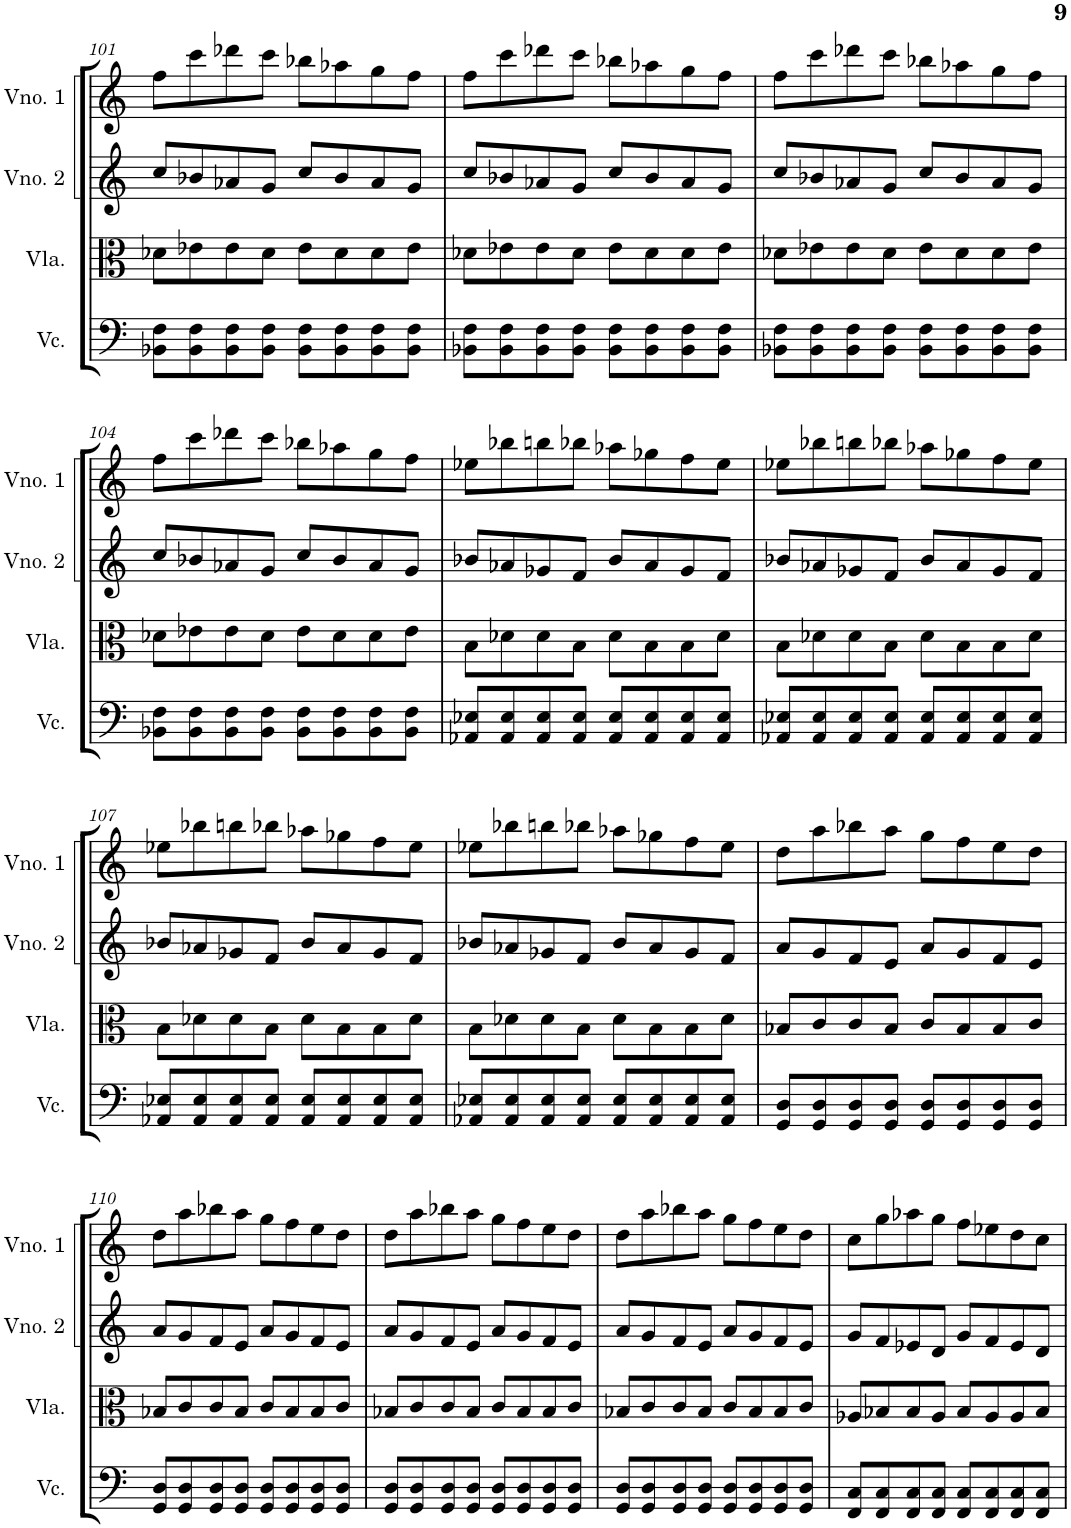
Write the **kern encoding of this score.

**kern	**kern	**kern	**kern
*part4	*part3	*part2	*part1
*staff4	*staff3	*staff2	*staff1
*I"Violoncelo	*I"Viola	*I"Violino 2	*I"Violino 1
*I'Vc.	*I'Vla.	*I'Vno. 2	*I'Vno. 1
!!LO:PB:g=z
*clefF4	*clefC3	*clefG2	*clefG2
*k[]	*k[]	*k[]	*k[]
*M4/4	*M4/4	*M4/4	*M4/4
=101	=101	=101	=101
8BB-X\ 8F\L	8d-X\L	8cc/L	8ff\L
8BB-\ 8F\	8e-X\	8b-X/	8ccc\
8BB-\ 8F\	8e-\	8a-X/	8ddd-X\
8BB-\ 8F\J	8d-\J	8g/J	8ccc\J
8BB-\ 8F\L	8e-\L	8cc/L	8bb-X\L
8BB-\ 8F\	8d-\	8b-/	8aa-X\
8BB-\ 8F\	8d-\	8a-/	8gg\
8BB-\ 8F\J	8e-\J	8g/J	8ff\J
=102	=102	=102	=102
8BB-X\ 8F\L	8d-X\L	8cc/L	8ff\L
8BB-\ 8F\	8e-X\	8b-X/	8ccc\
8BB-\ 8F\	8e-\	8a-X/	8ddd-X\
8BB-\ 8F\J	8d-\J	8g/J	8ccc\J
8BB-\ 8F\L	8e-\L	8cc/L	8bb-X\L
8BB-\ 8F\	8d-\	8b-/	8aa-X\
8BB-\ 8F\	8d-\	8a-/	8gg\
8BB-\ 8F\J	8e-\J	8g/J	8ff\J
=103	=103	=103	=103
8BB-X\ 8F\L	8d-X\L	8cc/L	8ff\L
8BB-\ 8F\	8e-X\	8b-X/	8ccc\
8BB-\ 8F\	8e-\	8a-X/	8ddd-X\
8BB-\ 8F\J	8d-\J	8g/J	8ccc\J
8BB-\ 8F\L	8e-\L	8cc/L	8bb-X\L
8BB-\ 8F\	8d-\	8b-/	8aa-X\
8BB-\ 8F\	8d-\	8a-/	8gg\
8BB-\ 8F\J	8e-\J	8g/J	8ff\J
!!LO:LB:g=z
=104	=104	=104	=104
8BB-X\ 8F\L	8d-X\L	8cc/L	8ff\L
8BB-\ 8F\	8e-X\	8b-X/	8ccc\
8BB-\ 8F\	8e-\	8a-X/	8ddd-X\
8BB-\ 8F\J	8d-\J	8g/J	8ccc\J
8BB-\ 8F\L	8e-\L	8cc/L	8bb-X\L
8BB-\ 8F\	8d-\	8b-/	8aa-X\
8BB-\ 8F\	8d-\	8a-/	8gg\
8BB-\ 8F\J	8e-\J	8g/J	8ff\J
=105	=105	=105	=105
8AA-X/ 8E-X/L	8B\L	8b-X/L	8ee-X\L
8AA-/ 8E-/	8d-X\	8a-X/	8bb-X\
8AA-/ 8E-/	8d-\	8g-X/	8bbn\
8AA-/ 8E-/J	8B\J	8f/J	8bb-X\J
8AA-/ 8E-/L	8d-\L	8b-/L	8aa-X\L
8AA-/ 8E-/	8B\	8a-/	8gg-X\
8AA-/ 8E-/	8B\	8g-/	8ff\
8AA-/ 8E-/J	8d-\J	8f/J	8ee-\J
=106	=106	=106	=106
8AA-X/ 8E-X/L	8B\L	8b-X/L	8ee-X\L
8AA-/ 8E-/	8d-X\	8a-X/	8bb-X\
8AA-/ 8E-/	8d-\	8g-X/	8bbn\
8AA-/ 8E-/J	8B\J	8f/J	8bb-X\J
8AA-/ 8E-/L	8d-\L	8b-/L	8aa-X\L
8AA-/ 8E-/	8B\	8a-/	8gg-X\
8AA-/ 8E-/	8B\	8g-/	8ff\
8AA-/ 8E-/J	8d-\J	8f/J	8ee-\J
!!LO:LB:g=z
=107	=107	=107	=107
8AA-X/ 8E-X/L	8B\L	8b-X/L	8ee-X\L
8AA-/ 8E-/	8d-X\	8a-X/	8bb-X\
8AA-/ 8E-/	8d-\	8g-X/	8bbn\
8AA-/ 8E-/J	8B\J	8f/J	8bb-X\J
8AA-/ 8E-/L	8d-\L	8b-/L	8aa-X\L
8AA-/ 8E-/	8B\	8a-/	8gg-X\
8AA-/ 8E-/	8B\	8g-/	8ff\
8AA-/ 8E-/J	8d-\J	8f/J	8ee-\J
=108	=108	=108	=108
8AA-X/ 8E-X/L	8B\L	8b-X/L	8ee-X\L
8AA-/ 8E-/	8d-X\	8a-X/	8bb-X\
8AA-/ 8E-/	8d-\	8g-X/	8bbn\
8AA-/ 8E-/J	8B\J	8f/J	8bb-X\J
8AA-/ 8E-/L	8d-\L	8b-/L	8aa-X\L
8AA-/ 8E-/	8B\	8a-/	8gg-X\
8AA-/ 8E-/	8B\	8g-/	8ff\
8AA-/ 8E-/J	8d-\J	8f/J	8ee-\J
=109	=109	=109	=109
8GG/ 8D/L	8B-X/L	8a/L	8dd\L
8GG/ 8D/	8c/	8g/	8aa\
8GG/ 8D/	8c/	8f/	8bb-X\
8GG/ 8D/J	8B-/J	8e/J	8aa\J
8GG/ 8D/L	8c/L	8a/L	8gg\L
8GG/ 8D/	8B-/	8g/	8ff\
8GG/ 8D/	8B-/	8f/	8ee\
8GG/ 8D/J	8c/J	8e/J	8dd\J
!!LO:LB:g=z
=110	=110	=110	=110
8GG/ 8D/L	8B-X/L	8a/L	8dd\L
8GG/ 8D/	8c/	8g/	8aa\
8GG/ 8D/	8c/	8f/	8bb-X\
8GG/ 8D/J	8B-/J	8e/J	8aa\J
8GG/ 8D/L	8c/L	8a/L	8gg\L
8GG/ 8D/	8B-/	8g/	8ff\
8GG/ 8D/	8B-/	8f/	8ee\
8GG/ 8D/J	8c/J	8e/J	8dd\J
=111	=111	=111	=111
8GG/ 8D/L	8B-X/L	8a/L	8dd\L
8GG/ 8D/	8c/	8g/	8aa\
8GG/ 8D/	8c/	8f/	8bb-X\
8GG/ 8D/J	8B-/J	8e/J	8aa\J
8GG/ 8D/L	8c/L	8a/L	8gg\L
8GG/ 8D/	8B-/	8g/	8ff\
8GG/ 8D/	8B-/	8f/	8ee\
8GG/ 8D/J	8c/J	8e/J	8dd\J
=112	=112	=112	=112
8GG/ 8D/L	8B-X/L	8a/L	8dd\L
8GG/ 8D/	8c/	8g/	8aa\
8GG/ 8D/	8c/	8f/	8bb-X\
8GG/ 8D/J	8B-/J	8e/J	8aa\J
8GG/ 8D/L	8c/L	8a/L	8gg\L
8GG/ 8D/	8B-/	8g/	8ff\
8GG/ 8D/	8B-/	8f/	8ee\
8GG/ 8D/J	8c/J	8e/J	8dd\J
=113	=113	=113	=113
8FF/ 8C/L	8A-X/L	8g/L	8cc\L
8FF/ 8C/	8B-X/	8f/	8gg\
8FF/ 8C/	8B-/	8e-X/	8aa-X\
8FF/ 8C/J	8A-/J	8d/J	8gg\J
8FF/ 8C/L	8B-/L	8g/L	8ff\L
8FF/ 8C/	8A-/	8f/	8ee-X\
8FF/ 8C/	8A-/	8e-/	8dd\
8FF/ 8C/J	8B-/J	8d/J	8cc\J
=	=	=	=
*-	*-	*-	*-
